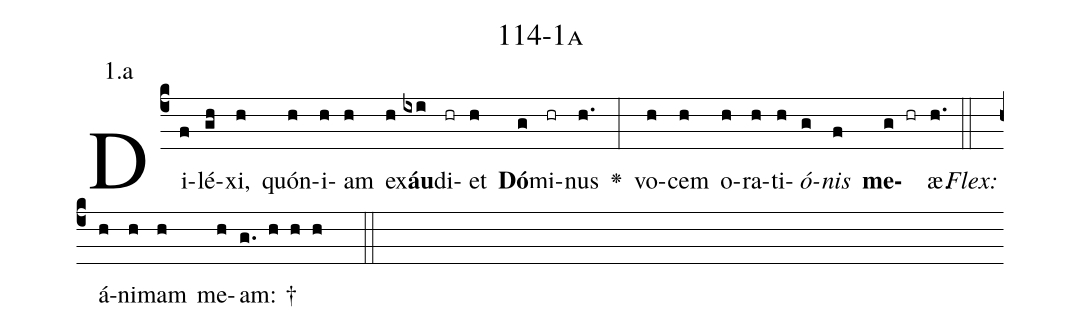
name: 114-1a;
annotation: 1.a;
%%
(c4)Di(f)lé(gh)xi,(h) quón(h)i(h)am(h) ex(h)<b>áu</b>(ixi)di(hr)et(h) <b>Dó</b>(g)mi(hr)nus(h.) <v>\greheightstar</v>(:) vo(h)cem(h) o(h)ra(h)ti(h)<i>ó</i>(g)<i>nis</i>(f) <b>me</b>(g hr)æ.(h.) (::)
<i>Flex:</i>()  á(h)ni(h)mam(h) me(h)am: †(g. h h h  ::)

%E(h) u(h) o(g) u(f) a(g) e.(h.) (::)
